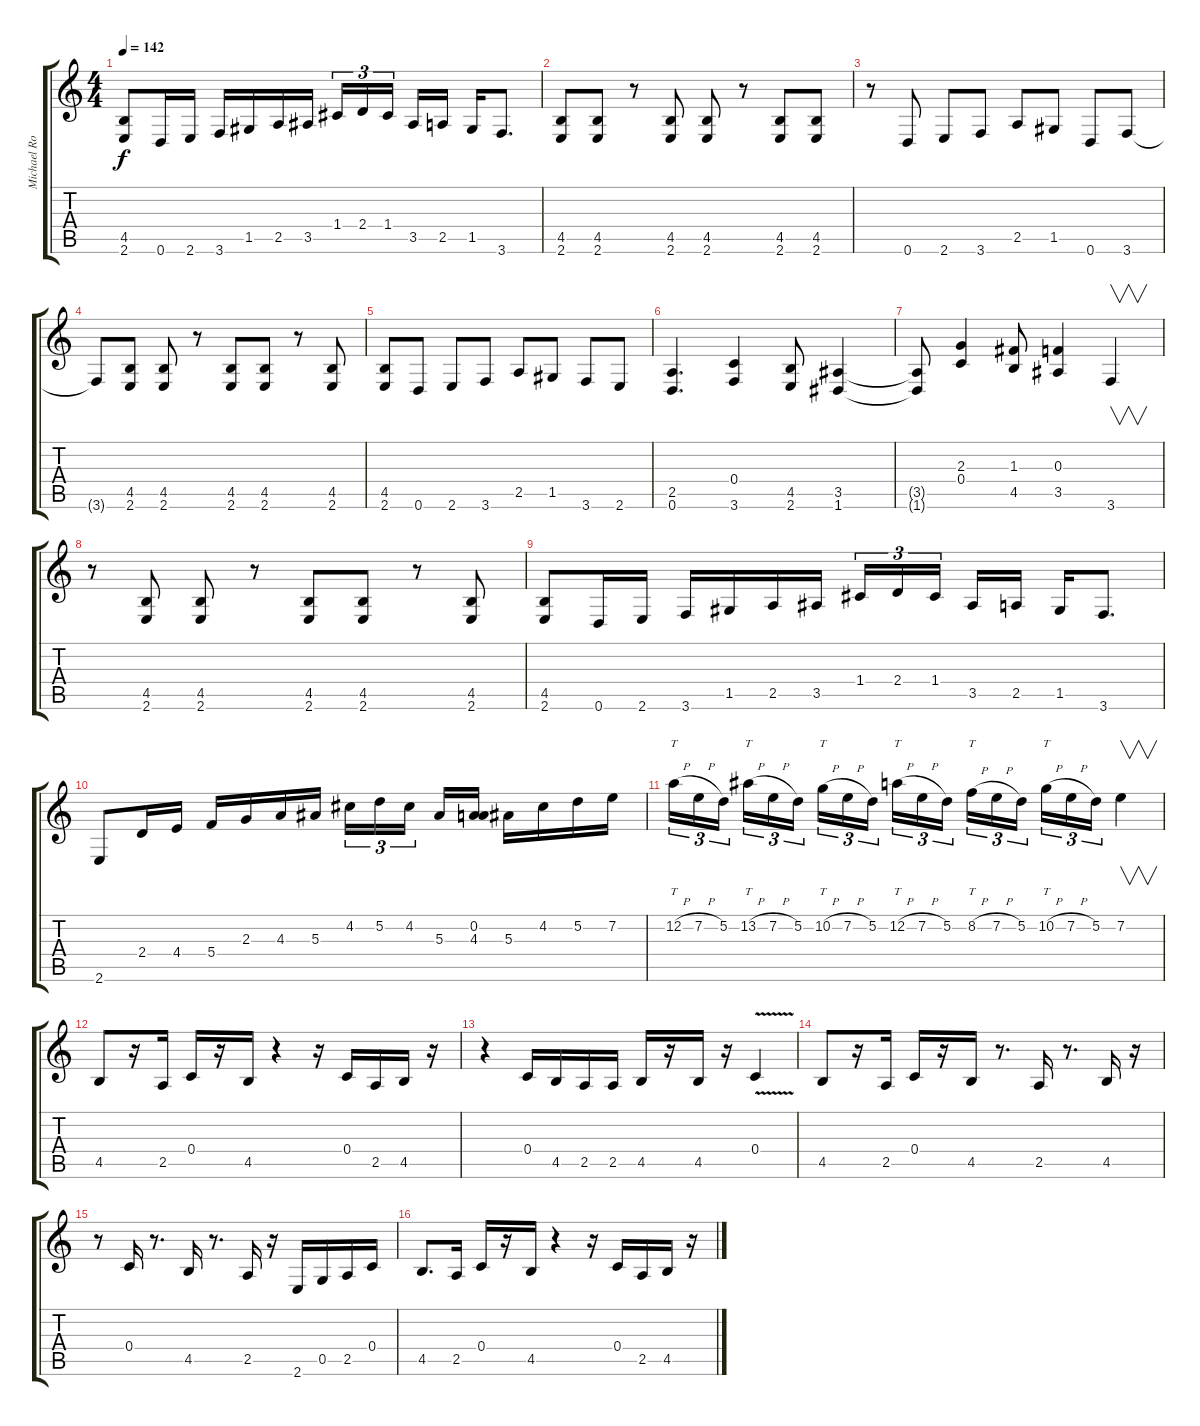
\track ("Michael Romeo (Guitar)" "Michael Ro") {solo instrument overdrivenguitar}
\staff {score tabs}
\tuning (D4 A3 F3 C3 G2 D2) {hide}
\ts (4 4)
\tempo 142
\clef g2
\ks c
(4.5 2.6).8{dy f} 0.6.16 2.6.16 3.6.16 1.5.16 2.5.16 3.5.16 1.4.16{tu (3 2)} 2.4.16{tu (3 2)} 1.4.16{tu (3 2) beam splitsecondary} 3.5.16 2.5.16 1.5.16 3.6.8{d} |
(4.5 2.6).8 (4.5 2.6).8 r.8 (4.5 2.6).8 (4.5 2.6).8 r.8 (4.5 2.6).8 (4.5 2.6).8 |
r.8 0.6.8 2.6.8 3.6.8 2.5.8 1.5.8 0.6.8 3.6.8 |
3.6{t}.8 (4.5 2.6).8 (4.5 2.6).8 r.8 (4.5 2.6).8 (4.5 2.6).8 r.8 (4.5 2.6).8 |
(4.5 2.6).8 0.6.8 2.6.8 3.6.8 2.5.8 1.5.8 3.6.8 2.6.8 |
(2.5 0.6).4{d} (0.4 3.6).4 (4.5 2.6).8 (3.5 1.6).4 |
(3.5{t} 1.6{t}).8 (2.3 0.4).4 (1.3 4.5).8 (0.3 3.5).4 3.6.4{v} |
r.8 (4.5 2.6).8 (4.5 2.6).8 r.8 (4.5 2.6).8 (4.5 2.6).8 r.8 (4.5 2.6).8 |
(4.5 2.6).8 0.6.16 2.6.16 3.6.16 1.5.16 2.5.16 3.5.16 1.4.16{tu (3 2)} 2.4.16{tu (3 2)} 1.4.16{tu (3 2) beam splitsecondary} 3.5.16 2.5.16 1.5.16 3.6.8{d} |
2.6.8 2.4.16 4.4.16 5.4.16 2.3.16 4.3.16 5.3.16 4.2.16{tu (3 2)} 5.2.16{tu (3 2)} 4.2.16{tu (3 2) beam splitsecondary} 5.3.16 (0.2 4.3).16 5.3.16 4.2.16 5.2.16 7.2.16 |
12.2{h}.16{tt tu (3 2)} 7.2{h}.16{tu (3 2)} 5.2.16{tu (3 2) beam splitsecondary} 13.2{h}.16{tt tu (3 2)} 7.2{h}.16{tu (3 2)} 5.2.16{tu (3 2)} 10.2{h}.16{tt tu (3 2)} 7.2{h}.16{tu (3 2)} 5.2.16{tu (3 2) beam splitsecondary} 12.2{h}.16{tt tu (3 2)} 7.2{h}.16{tu (3 2)} 5.2.16{tu (3 2)} 8.2{h}.16{tt tu (3 2)} 7.2{h}.16{tu (3 2)} 5.2.16{tu (3 2) beam splitsecondary} 10.2{h}.16{tt tu (3 2)} 7.2{h}.16{tu (3 2)} 5.2.16{tu (3 2)} 7.2.4{v} |
4.5.8{volume 16 balance 8} r.16 2.5.16 0.4.16 r.16 4.5.16 r.4 r.16 0.4.16 2.5.16 4.5.16 r.16 |
r.4 0.4.16 4.5.16 2.5.16 2.5.16 4.5.16 r.16 4.5.16 r.16 0.4{v}.4 |
4.5.8 r.16 2.5.16 0.4.16 r.16 4.5.16 r.8{d} 2.5.16 r.8{d} 4.5.16 r.16 |
r.8 0.4.16 r.8{d} 4.5.16 r.8{d} 2.5.16 r.16 2.6.16 0.5.16 2.5.16 0.4.16 |
4.5.8{d} 2.5.16 0.4.16 r.16 4.5.16 r.4 r.16 0.4.16 2.5.16 4.5.16 r.16
